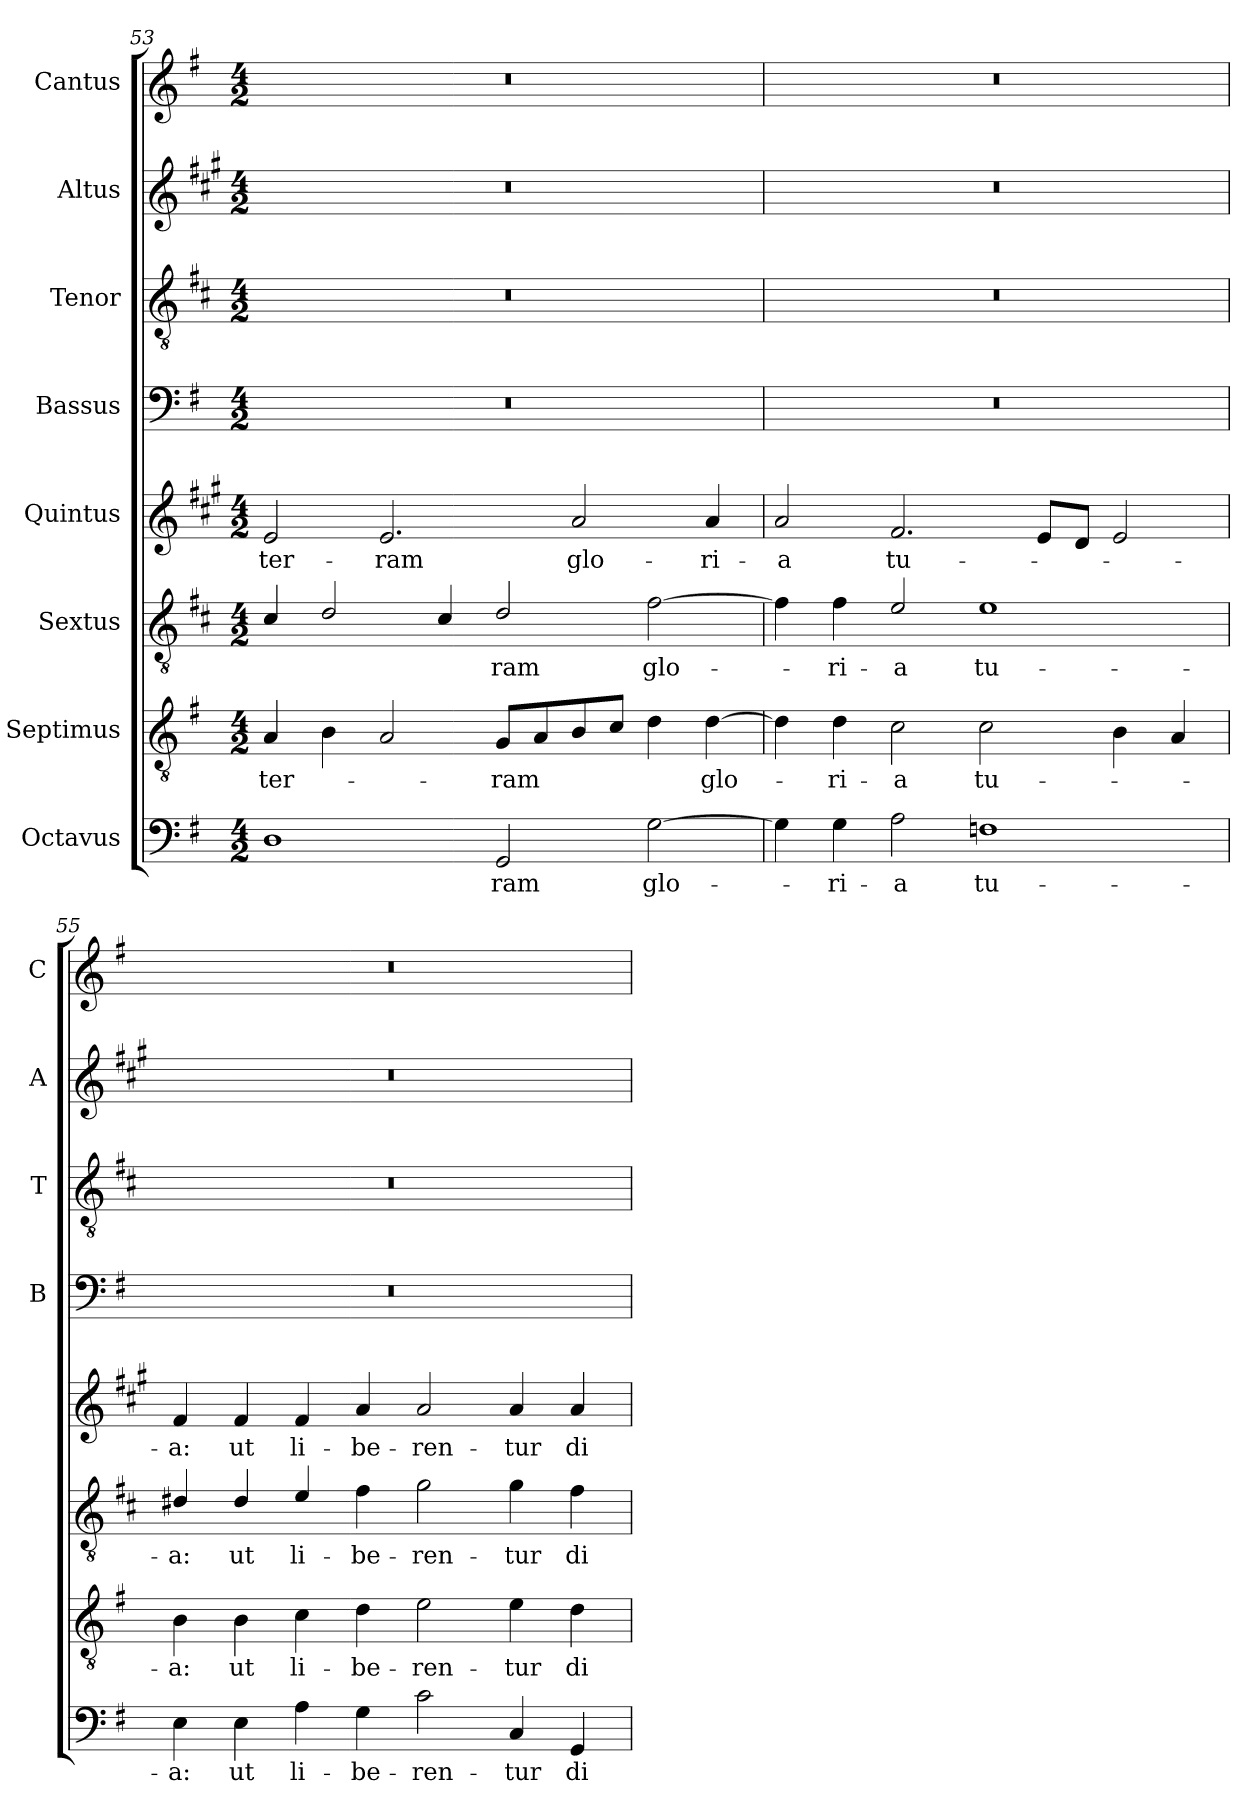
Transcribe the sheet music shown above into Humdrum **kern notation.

**kern	**text	**kern	**text	**kern	**text	**kern	**text	**kern	**kern	**kern	**kern
*part8	*part8	*part7	*part7	*part6	*part6	*part5	*part5	*part4	*part3	*part2	*part1
*staff8	*staff8	*staff7	*staff7	*staff6	*staff6	*staff5	*staff5	*staff4	*staff3	*staff2	*staff1
*I"Octavus	*	*I"Septimus	*	*I"Sextus	*	*I"Quintus	*	*I"Bassus	*I"Tenor	*I"Altus	*I"Cantus
*	*	*	*	*	*	*	*	*I'B	*I'T	*I'A	*I'C
*clefF4	*	*clefGv2	*	*clefGv2	*	*clefG2	*	*clefF4	*clefGv2	*clefG2	*clefG2
*	*	*	*	*ITrd4c7	*	*ITrd1c2	*	*	*ITrd4c7	*ITrd1c2	*
*k[f#]	*	*k[f#]	*	*k[f#]	*	*k[f#]	*	*k[f#]	*k[f#]	*k[f#]	*k[f#]
*G:	*	*G:	*	*G:	*	*G:	*	*G:	*G:	*G:	*G:
*M4/2	*	*M4/2	*	*M4/2	*	*M4/2	*	*M4/2	*M4/2	*M4/2	*M4/2
=53	=53	=53	=53	=53	=53	=53	=53	=53	=53	=53	=53
!	!	!	!LO:LY:b	!	!	!	!LO:LY:b	!	!	!	!
1D	.	4A/	ter-	4F#/	.	2d/	ter-	0r	0r	0r	0r
.	.	4B\	.	2G/	.	.	.	.	.	.	.
!	!	!	!	!	!	!	!LO:LY:b	!	!	!	!
.	.	2A/	.	.	.	2.d/	-ram	.	.	.	.
.	.	.	.	4F#/	.	.	.	.	.	.	.
!	!LO:LY:b	!	!LO:LY:b	!	!LO:LY:b	!	!	!	!	!	!
2GG/	-ram	8G/L	-ram	2G/	-ram	.	.	.	.	.	.
.	.	8A/	.	.	.	.	.	.	.	.	.
!	!	!	!	!	!	!	!LO:LY:b	!	!	!	!
.	.	8B/	.	.	.	2g/	glo-	.	.	.	.
.	.	8c/J	.	.	.	.	.	.	.	.	.
!	!LO:LY:b	!	!	!	!LO:LY:b	!	!	!	!	!	!
[2G\	glo-	4d\	.	[2B\	glo-	.	.	.	.	.	.
!	!	!	!LO:LY:b	!	!	!	!LO:LY:b	!	!	!	!
.	.	[4d\	glo-	.	.	4g/	-ri-	.	.	.	.
=54	=54	=54	=54	=54	=54	=54	=54	=54	=54	=54	=54
!	!	!	!	!	!	!	!LO:LY:b	!	!	!	!
4G\]	.	4d\]	.	4B\]	.	2g/	-a	0r	0r	0r	0r
!	!LO:LY:b	!	!LO:LY:b	!	!LO:LY:b	!	!	!	!	!	!
4G\	-ri-	4d\	-ri-	4B\	-ri-	.	.	.	.	.	.
!	!LO:LY:b	!	!LO:LY:b	!	!LO:LY:b	!	!LO:LY:b	!	!	!	!
2A\	-a	2c\	-a	2A/	-a	2.e/	tu-	.	.	.	.
!	!LO:LY:b	!	!LO:LY:b	!	!LO:LY:b	!	!	!	!	!	!
1Fn	tu-	2c\	tu-	1A	tu-	.	.	.	.	.	.
.	.	.	.	.	.	8d/L	.	.	.	.	.
.	.	.	.	.	.	8c/J	.	.	.	.	.
.	.	4B\	.	.	.	2d/	.	.	.	.	.
.	.	4A/	.	.	.	.	.	.	.	.	.
!!LO:LB:g=z
=55	=55	=55	=55	=55	=55	=55	=55	=55	=55	=55	=55
!	!LO:LY:b	!	!LO:LY:b	!	!LO:LY:b	!	!LO:LY:b	!	!	!	!
4E\	-a:	4B\	-a:	4G#X/	-a:	4e/	-a:	0r	0r	0r	0r
!	!LO:LY:b	!	!LO:LY:b	!	!LO:LY:b	!	!LO:LY:b	!	!	!	!
4E\	ut	4B\	ut	4G#/	ut	4e/	ut	.	.	.	.
!	!LO:LY:b	!	!LO:LY:b	!	!LO:LY:b	!	!LO:LY:b	!	!	!	!
4A\	li-	4c\	li-	4A/	li-	4e/	li-	.	.	.	.
!	!LO:LY:b	!	!LO:LY:b	!	!LO:LY:b	!	!LO:LY:b	!	!	!	!
4G\	-be-	4d\	-be-	4B\	-be-	4g/	-be-	.	.	.	.
!	!LO:LY:b	!	!LO:LY:b	!	!LO:LY:b	!	!LO:LY:b	!	!	!	!
2c\	-ren-	2e\	-ren-	2c\	-ren-	2g/	-ren-	.	.	.	.
!	!LO:LY:b	!	!LO:LY:b	!	!LO:LY:b	!	!LO:LY:b	!	!	!	!
4C/	-tur	4e\	-tur	4c\	-tur	4g/	-tur	.	.	.	.
!	!LO:LY:b	!	!LO:LY:b	!	!LO:LY:b	!	!LO:LY:b	!	!	!	!
4GG/	di-	4d\	di-	4B\	di-	4g/	di-	.	.	.	.
=	=	=	=	=	=	=	=	=	=	=	=
*-	*-	*-	*-	*-	*-	*-	*-	*-	*-	*-	*-
